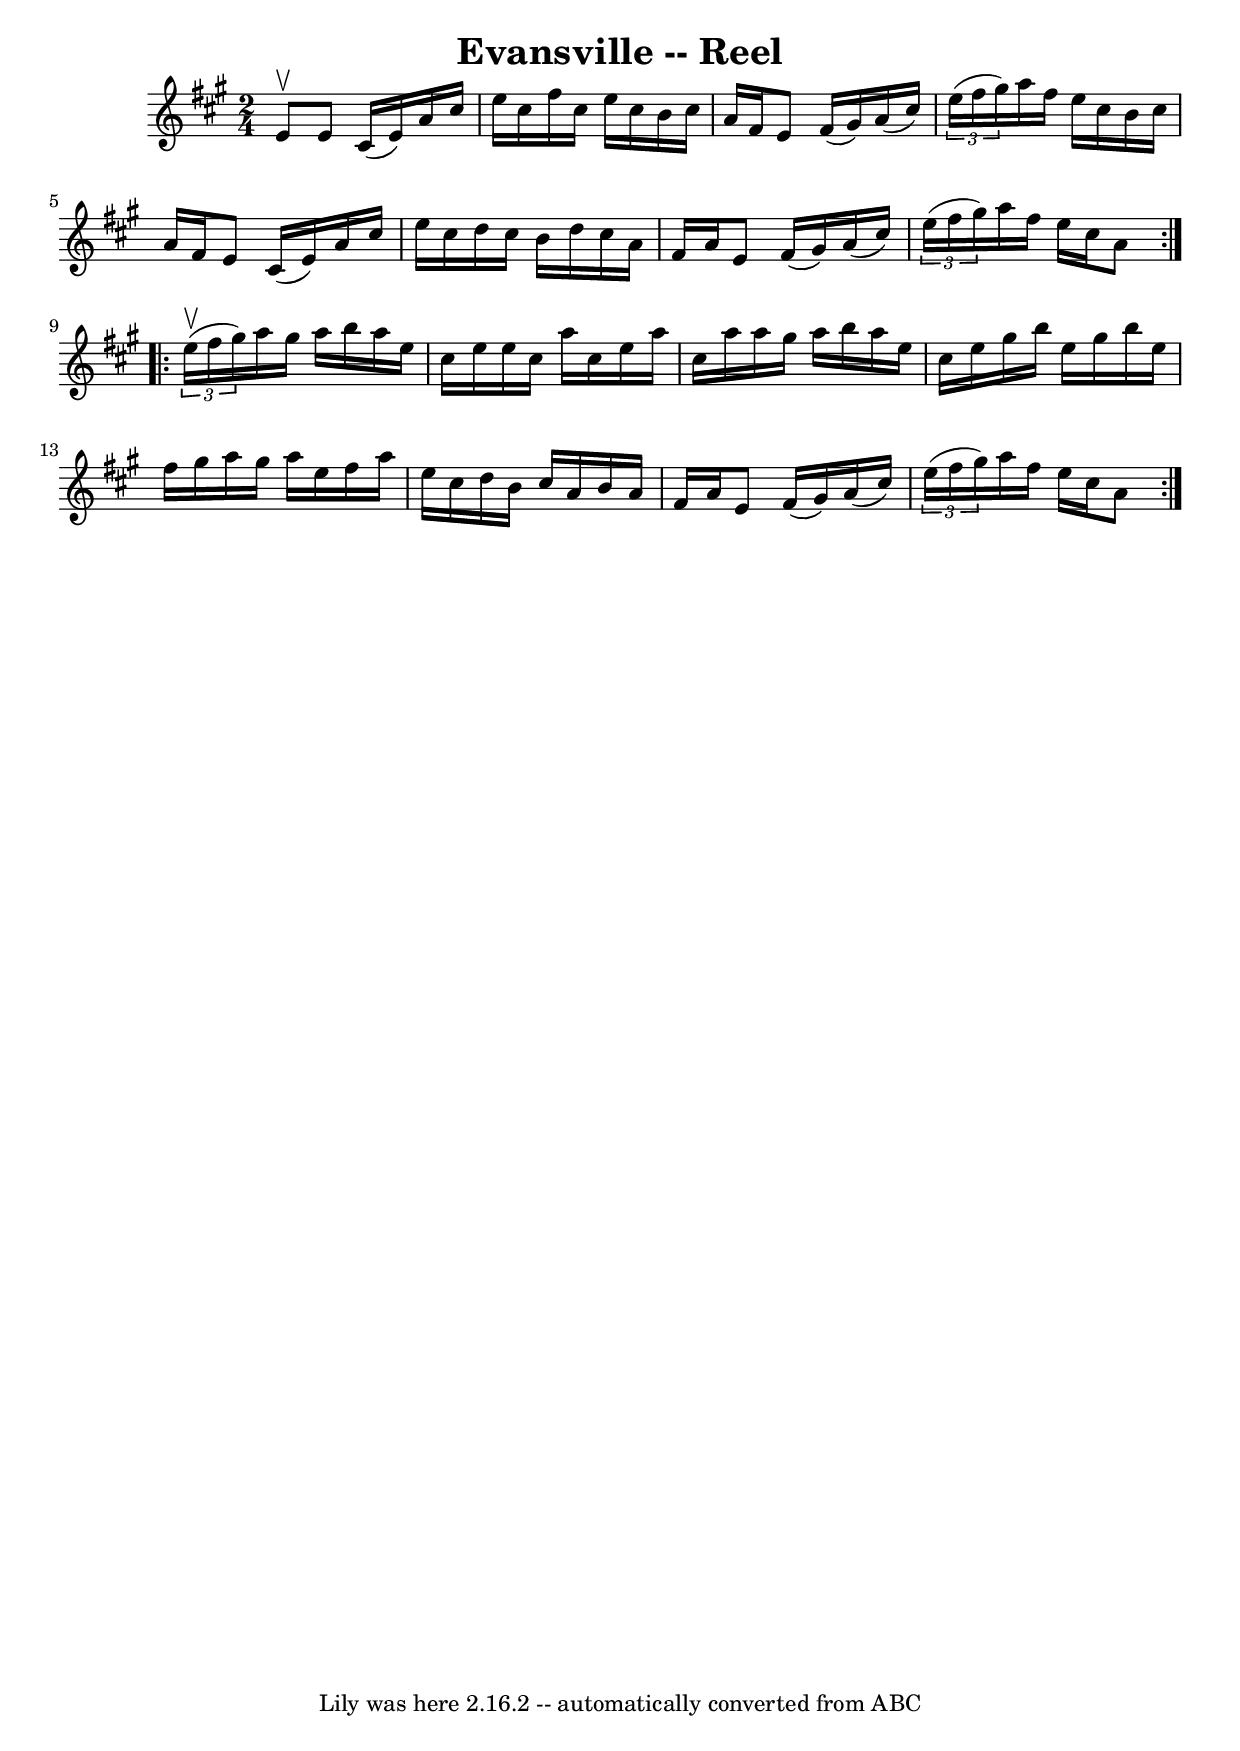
\version "2.16.2"
\include "Mammoth.ily"
\header {
  %% book = "Ryan's Mammoth Collection"
  crossRefNumber = "1"
  footnotes = "\\\\255"
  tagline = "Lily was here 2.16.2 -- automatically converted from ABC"
  title = "Evansville -- Reel"

}
voicedefault =  {



  \repeat volta 2 {

    \time 2/4 
    \key a \major
 e'8^\upbow |
    e'8 cis'16 (e'16)   
    a'16 cis''16 e''16 cis''16    |
    fis''16 cis''16 e''16   
    cis''16 b'16 cis''16 a'16 fis'16    |
    e'8 fis'16 (
    gis'16) a'16 (cis''16)   \times 2/3 { e''16 (fis''16 gis''16 
					  ) 
					}   |
    a''16 fis''16 e''16 cis''16 b'16 cis''16    
    a'16 fis'16    |
    e'8 cis'16 (e'16) a'16 cis''16    
    e''16 cis''16    |
    d''16 cis''16 b'16 d''16 cis''16    
    a'16 fis'16 a'16    |
    e'8 fis'16 (gis'16) a'16 (
    cis''16)   \times 2/3 { e''16 (fis''16 gis''16) 
			  }   |
    
    a''16 fis''16 e''16 cis''16 a'8    
  }     
  \repeat volta 2 {
    
    \times 2/3 { e''16^\upbow(fis''16 gis''16) 
	       } |
    a''16    
    gis''16 a''16 b''16 a''16 e''16 cis''16 e''16    |
    
    e''16 cis''16 a''16 cis''16 e''16 a''16 cis''16 a''16    
    |
    a''16 gis''16 a''16 b''16 a''16 e''16 cis''16    
    e''16    |
    gis''16 b''16 e''16 gis''16 b''16 e''16    
    fis''16 gis''16    |
    a''16 gis''16 a''16 e''16    
    fis''16 a''16 e''16 cis''16    |
    d''16 b'16 cis''16    
    a'16 b'16 a'16 fis'16 a'16    |
    e'8 fis'16 (gis'16  
    -) a'16 (cis''16)   \times 2/3 { e''16 (fis''16 gis''16) 
				   }   
    |
    a''16 fis''16 e''16 cis''16 a'8    
  }   

}

\score{
  <<

    \context Staff="default"
    {
      \voicedefault 
      
    }

  >>
  \layout {
    
  }
  \midi {
  }

}
